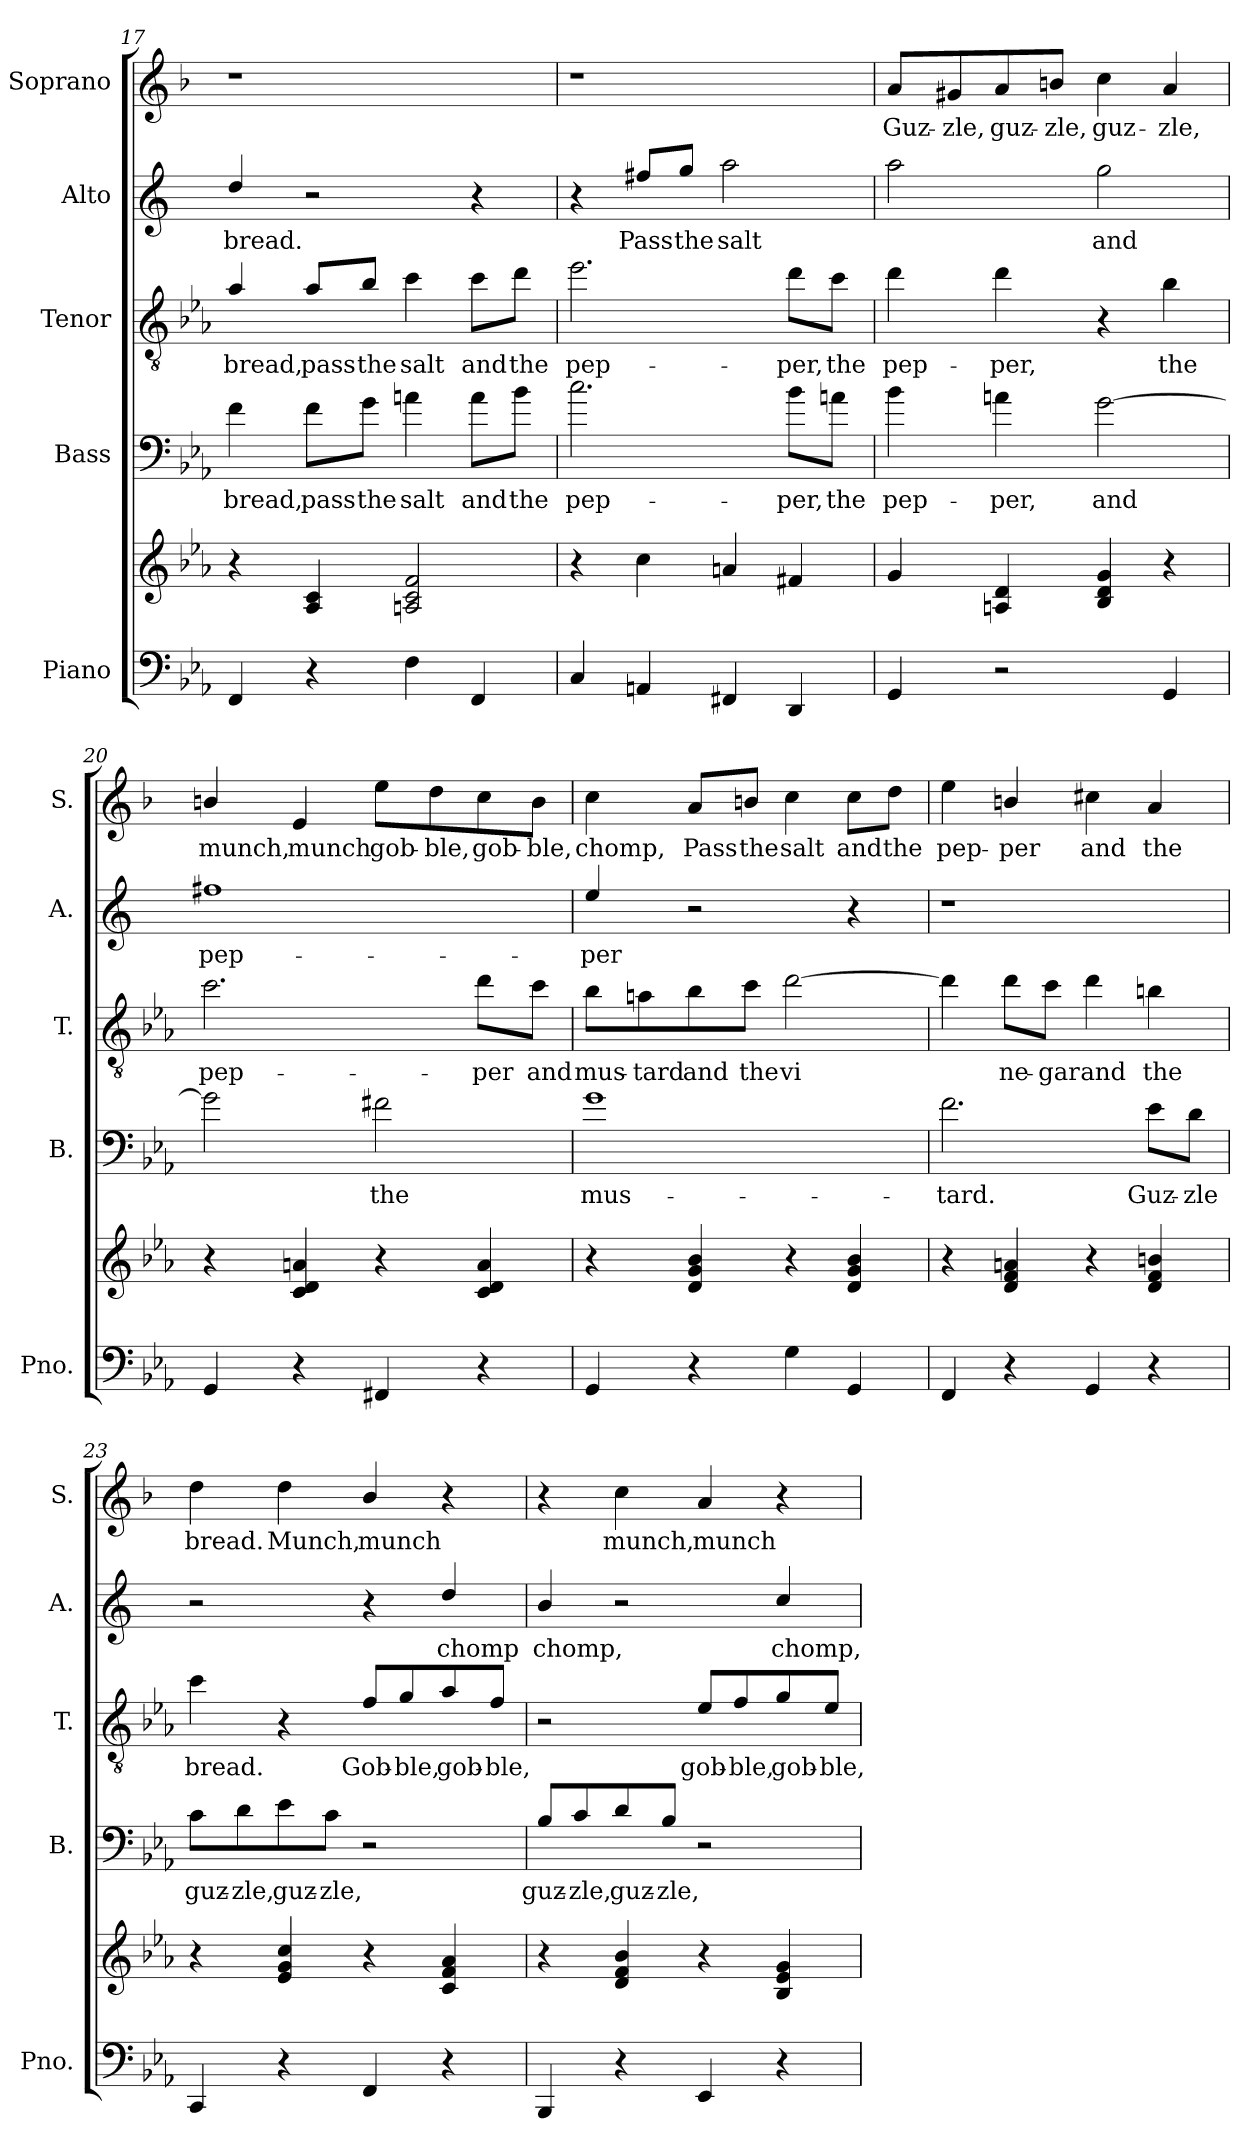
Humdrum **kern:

**kern	**kern	**kern	**text	**kern	**text	**kern	**text	**kern	**text
*part5	*part5	*part4	*part4	*part3	*part3	*part2	*part2	*part1	*part1
*staff6	*staff5	*staff4	*staff4	*staff3	*staff3	*staff2	*staff2	*staff1	*staff1
*I"Piano	*	*I"Bass	*	*I"Tenor	*	*I"Alto	*	*I"Soprano	*
*I'Pno.	*	*I'B.	*	*I'T.	*	*I'A.	*	*I'S.	*
*clefF4	*clefG2	*clefF4	*	*clefGv2	*	*clefG2	*	*clefG2	*
*	*	*ITrd12c21	*	*ITrd8c14	*	*ITrd5c9	*	*ITrd1c2	*
*k[b-e-a-]	*k[b-e-a-]	*k[b-e-a-]	*	*k[b-e-a-]	*	*k[b-e-a-]	*	*k[b-e-a-]	*
=17	=17	=17	=17	=17	=17	=17	=17	=17	=17
!	!	!	!LO:LY:b	!	!LO:LY:b	!	!LO:LY:b	!	!
4FF/	4r	4F\	bread,	4A-/	bread,	4f/	bread.	1r	.
!	!	!	!LO:LY:b	!	!LO:LY:b	!	!	!	!
4r	4A-/ 4c/	8F\L	pass	8A-/L	pass	2r	.	.	.
!	!	!	!LO:LY:b	!	!LO:LY:b	!	!	!	!
.	.	8G\J	the	8B-/J	the	.	.	.	.
!	!	!	!LO:LY:b	!	!LO:LY:b	!	!	!	!
4F\	2An/ 2c/ 2f/	4An\	salt	4c\	salt	.	.	.	.
!	!	!	!LO:LY:b	!	!LO:LY:b	!	!	!	!
4FF/	.	8A\L	and	8c\L	and	4r	.	.	.
!	!	!	!LO:LY:b	!	!LO:LY:b	!	!	!	!
.	.	8B-\J	the	8d\J	the	.	.	.	.
!!LO:PB:g=z
=18	=18	=18	=18	=18	=18	=18	=18	=18	=18
!	!	!	!LO:LY:b	!	!LO:LY:b	!	!	!	!
4C/	4r	2.c\	pep-	2.e-\	pep-	4r	.	1r	.
!	!	!	!	!	!	!	!LO:LY:b	!	!
4AAn/	4cc\	.	.	.	.	8an/L	Pass	.	.
!	!	!	!	!	!	!	!LO:LY:b	!	!
.	.	.	.	.	.	8b-/J	the	.	.
!	!	!	!	!	!	!	!LO:LY:b	!	!
4FF#X/	4an/	.	.	.	.	2cc\	salt	.	.
!	!	!	!LO:LY:b	!	!LO:LY:b	!	!	!	!
4DD/	4f#X/	8B-\L	-per,	8d\L	-per,	.	.	.	.
!	!	!	!LO:LY:b	!	!LO:LY:b	!	!	!	!
.	.	8An\J	the	8c\J	the	.	.	.	.
=19	=19	=19	=19	=19	=19	=19	=19	=19	=19
!	!	!	!LO:LY:b	!	!LO:LY:b	!	!	!	!LO:LY:b
4GG/	4g/	4B-\	pep-	4d\	pep-	2cc\	.	8g/L	Guz-
!	!	!	!	!	!	!	!	!	!LO:LY:b
.	.	.	.	.	.	.	.	8f#X/	-zle,
!	!	!	!LO:LY:b	!	!LO:LY:b	!	!	!	!LO:LY:b
2r	4An/ 4d/	4An\	-per,	4d\	-per,	.	.	8g/	guz-
!	!	!	!	!	!	!	!	!	!LO:LY:b
.	.	.	.	.	.	.	.	8an/J	-zle,
!	!	!	!LO:LY:b	!	!	!	!LO:LY:b	!	!LO:LY:b
.	4B-/ 4d/ 4g/	[2G\	and	4r	.	2b-\	and	4b-\	guz-
!	!	!	!	!	!LO:LY:b	!	!	!	!LO:LY:b
4GG/	4r	.	.	4B-\	the	.	.	4g/	-zle,
=20	=20	=20	=20	=20	=20	=20	=20	=20	=20
!	!	!	!	!	!LO:LY:b	!	!LO:LY:b	!	!LO:LY:b
4GG/	4r	2G\]	.	2.c\	pep-	1an	pep-	4an/	munch,
!	!	!	!	!	!	!	!	!	!LO:LY:b
4r	4c/ 4d/ 4an/	.	.	.	.	.	.	4d/	munch
!	!	!	!LO:LY:b	!	!	!	!	!	!LO:LY:b
4FF#X/	4r	2F#X\	the	.	.	.	.	8dd\L	gob-
!	!	!	!	!	!	!	!	!	!LO:LY:b
.	.	.	.	.	.	.	.	8cc\	-ble,
!	!	!	!	!	!LO:LY:b	!	!	!	!LO:LY:b
4r	4c/ 4d/ 4a/	.	.	8d\L	-per	.	.	8b-\	gob-
!	!	!	!	!	!LO:LY:b	!	!	!	!LO:LY:b
.	.	.	.	8c\J	and	.	.	8a\J	-ble,
!!LO:PB:g=z
=21	=21	=21	=21	=21	=21	=21	=21	=21	=21
!	!	!	!LO:LY:b	!	!LO:LY:b	!	!LO:LY:b	!	!LO:LY:b
4GG/	4r	1G	mus-	8B-\L	mus-	4g/	-per	4b-\	chomp,
!	!	!	!	!	!LO:LY:b	!	!	!	!
.	.	.	.	8An\	-tard	.	.	.	.
!	!	!	!	!	!LO:LY:b	!	!	!	!LO:LY:b
4r	4d/ 4g/ 4b-/	.	.	8B-\	and	2r	.	8g/L	Pass
!	!	!	!	!	!LO:LY:b	!	!	!	!LO:LY:b
.	.	.	.	8c\J	the	.	.	8an/J	the
!	!	!	!	!	!LO:LY:b	!	!	!	!LO:LY:b
4G\	4r	.	.	[2d\	vi	.	.	4b-\	salt
!	!	!	!	!	!	!	!	!	!LO:LY:b
4GG/	4d/ 4g/ 4b-/	.	.	.	.	4r	.	8b-\L	and
!	!	!	!	!	!	!	!	!	!LO:LY:b
.	.	.	.	.	.	.	.	8cc\J	the
=22	=22	=22	=22	=22	=22	=22	=22	=22	=22
!	!	!	!LO:LY:b	!	!	!	!	!	!LO:LY:b
4FF/	4r	2.F\	-tard.	4d\]	.	1r	.	4dd\	pep-
!	!	!	!	!	!LO:LY:b	!	!	!	!LO:LY:b
4r	4d/ 4f/ 4an/	.	.	8d\L	ne-	.	.	4an/	-per
!	!	!	!	!	!LO:LY:b	!	!	!	!
.	.	.	.	8c\J	-gar	.	.	.	.
!	!	!	!	!	!LO:LY:b	!	!	!	!LO:LY:b
4GG/	4r	.	.	4d\	and	.	.	4bn\	and
!	!	!	!LO:LY:b	!	!LO:LY:b	!	!	!	!LO:LY:b
4r	4d/ 4f/ 4bn/	8E-\L	Guz-	4Bn\	the	.	.	4g/	the
!	!	!	!LO:LY:b	!	!	!	!	!	!
.	.	8D\J	-zle	.	.	.	.	.	.
=23	=23	=23	=23	=23	=23	=23	=23	=23	=23
!	!	!	!LO:LY:b	!	!LO:LY:b	!	!	!	!LO:LY:b
4CC/	4r	8C\L	guz-	4c\	bread.	2r	.	4cc\	bread.
!	!	!	!LO:LY:b	!	!	!	!	!	!
.	.	8D\	-zle,	.	.	.	.	.	.
!	!	!	!LO:LY:b	!	!	!	!	!	!LO:LY:b
4r	4e-/ 4g/ 4cc/	8E-\	guz-	4r	.	.	.	4cc\	Munch,
!	!	!	!LO:LY:b	!	!	!	!	!	!
.	.	8C\J	-zle,	.	.	.	.	.	.
!	!	!	!	!	!LO:LY:b	!	!	!	!LO:LY:b
4FF/	4r	2r	.	8F/L	Gob-	4r	.	4a-/	munch
!	!	!	!	!	!LO:LY:b	!	!	!	!
.	.	.	.	8G/	-ble,	.	.	.	.
!	!	!	!	!	!LO:LY:b	!	!LO:LY:b	!	!
4r	4c/ 4f/ 4a-/	.	.	8A-/	gob-	4f/	chomp	4r	.
!	!	!	!	!	!LO:LY:b	!	!	!	!
.	.	.	.	8F/J	-ble,	.	.	.	.
!!LO:LB:g=z
=24	=24	=24	=24	=24	=24	=24	=24	=24	=24
!	!	!	!LO:LY:b	!	!	!	!LO:LY:b	!	!
4BBB-/	4r	8BB-/L	guz-	2r	.	4d/	chomp,	4r	.
!	!	!	!LO:LY:b	!	!	!	!	!	!
.	.	8C/	-zle,	.	.	.	.	.	.
!	!	!	!LO:LY:b	!	!	!	!	!	!LO:LY:b
4r	4d/ 4f/ 4b-/	8D/	guz-	.	.	2r	.	4b-\	munch,
!	!	!	!LO:LY:b	!	!	!	!	!	!
.	.	8BB-/J	-zle,	.	.	.	.	.	.
!	!	!	!	!	!LO:LY:b	!	!	!	!LO:LY:b
4EE-/	4r	2r	.	8E-/L	gob-	.	.	4g/	munch
!	!	!	!	!	!LO:LY:b	!	!	!	!
.	.	.	.	8F/	-ble,	.	.	.	.
!	!	!	!	!	!LO:LY:b	!	!LO:LY:b	!	!
4r	4B-/ 4e-/ 4g/	.	.	8G/	gob-	4e-/	chomp,	4r	.
!	!	!	!	!	!LO:LY:b	!	!	!	!
.	.	.	.	8E-/J	-ble,	.	.	.	.
=	=	=	=	=	=	=	=	=	=
*-	*-	*-	*-	*-	*-	*-	*-	*-	*-
